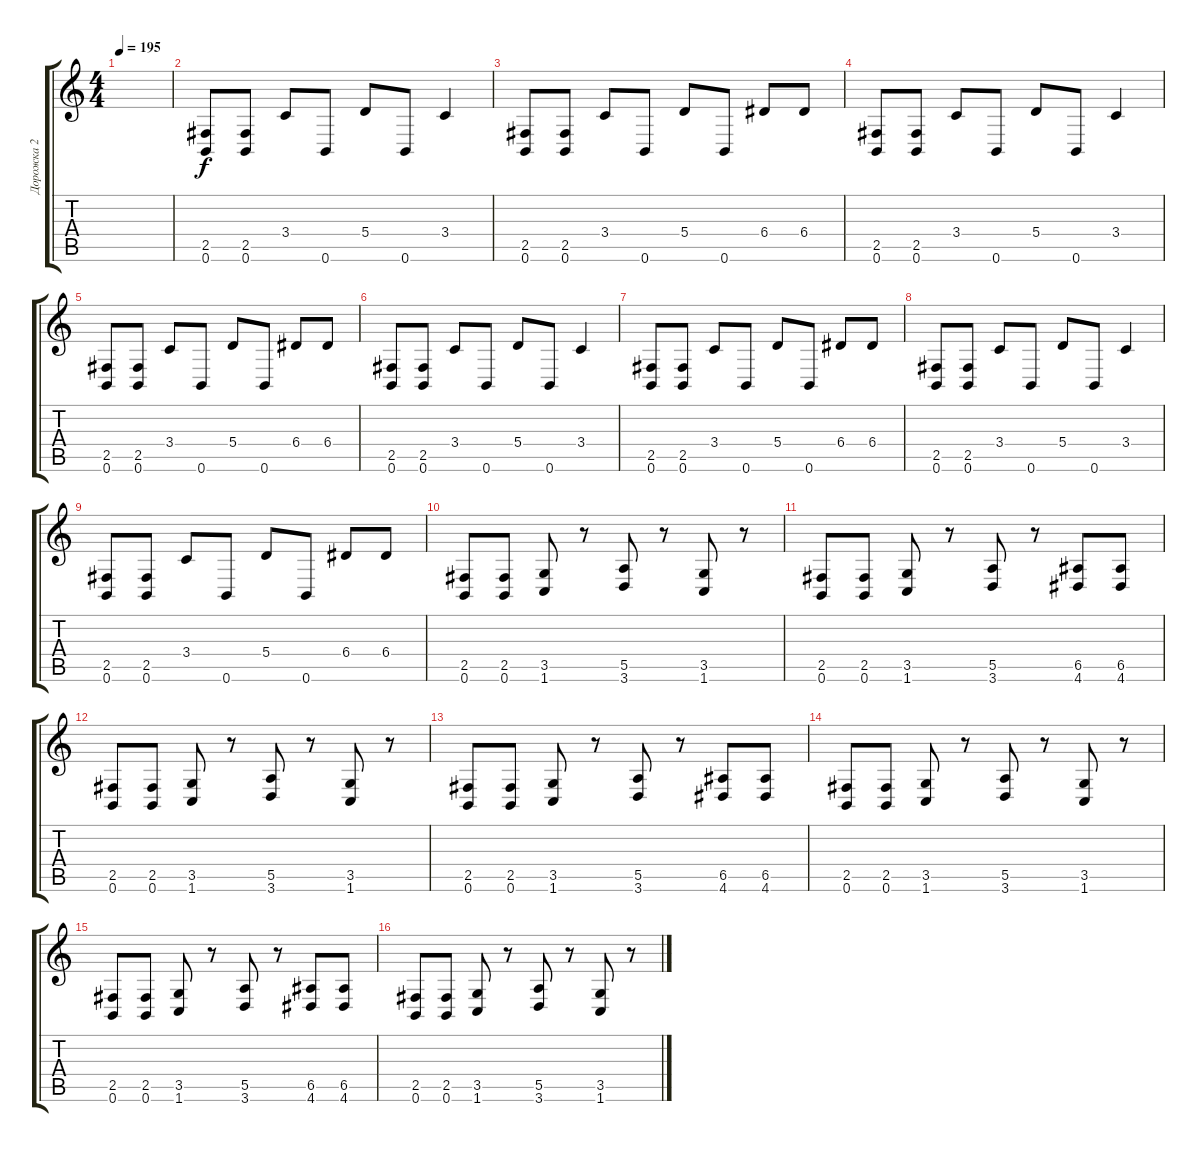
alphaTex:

\track ("Дорожка 2" "Дорожка 2") {instrument distortionguitar}
\staff {score tabs}
\tuning (B3 Gb3 D3 A2 E2 B1) {hide}
\ts (4 4)
\tempo 195
\clef g2
\ks c
|
(2.5 0.6).8 (2.5 0.6).8 3.4.8 0.6.8 5.4.8 0.6.8 3.4.4 |
(2.5 0.6).8 (2.5 0.6).8 3.4.8 0.6.8 5.4.8 0.6.8 6.4.8 6.4.8 |
(2.5 0.6).8 (2.5 0.6).8 3.4.8 0.6.8 5.4.8 0.6.8 3.4.4 |
(2.5 0.6).8 (2.5 0.6).8 3.4.8 0.6.8 5.4.8 0.6.8 6.4.8 6.4.8 |
(2.5 0.6).8 (2.5 0.6).8 3.4.8 0.6.8 5.4.8 0.6.8 3.4.4 |
(2.5 0.6).8 (2.5 0.6).8 3.4.8 0.6.8 5.4.8 0.6.8 6.4.8 6.4.8 |
(2.5 0.6).8 (2.5 0.6).8 3.4.8 0.6.8 5.4.8 0.6.8 3.4.4 |
(2.5 0.6).8 (2.5 0.6).8 3.4.8 0.6.8 5.4.8 0.6.8 6.4.8 6.4.8 |
(2.5 0.6).8 (2.5 0.6).8 (3.5 1.6).8 r.8 (5.5 3.6).8 r.8 (3.5 1.6).8 r.8 |
(2.5 0.6).8 (2.5 0.6).8 (3.5 1.6).8 r.8 (5.5 3.6).8 r.8 (6.5 4.6).8 (6.5 4.6).8 |
(2.5 0.6).8 (2.5 0.6).8 (3.5 1.6).8 r.8 (5.5 3.6).8 r.8 (3.5 1.6).8 r.8 |
(2.5 0.6).8 (2.5 0.6).8 (3.5 1.6).8 r.8 (5.5 3.6).8 r.8 (6.5 4.6).8 (6.5 4.6).8 |
(2.5 0.6).8 (2.5 0.6).8 (3.5 1.6).8 r.8 (5.5 3.6).8 r.8 (3.5 1.6).8 r.8 |
(2.5 0.6).8 (2.5 0.6).8 (3.5 1.6).8 r.8 (5.5 3.6).8 r.8 (6.5 4.6).8 (6.5 4.6).8 |
(2.5 0.6).8 (2.5 0.6).8 (3.5 1.6).8 r.8 (5.5 3.6).8 r.8 (3.5 1.6).8 r.8
